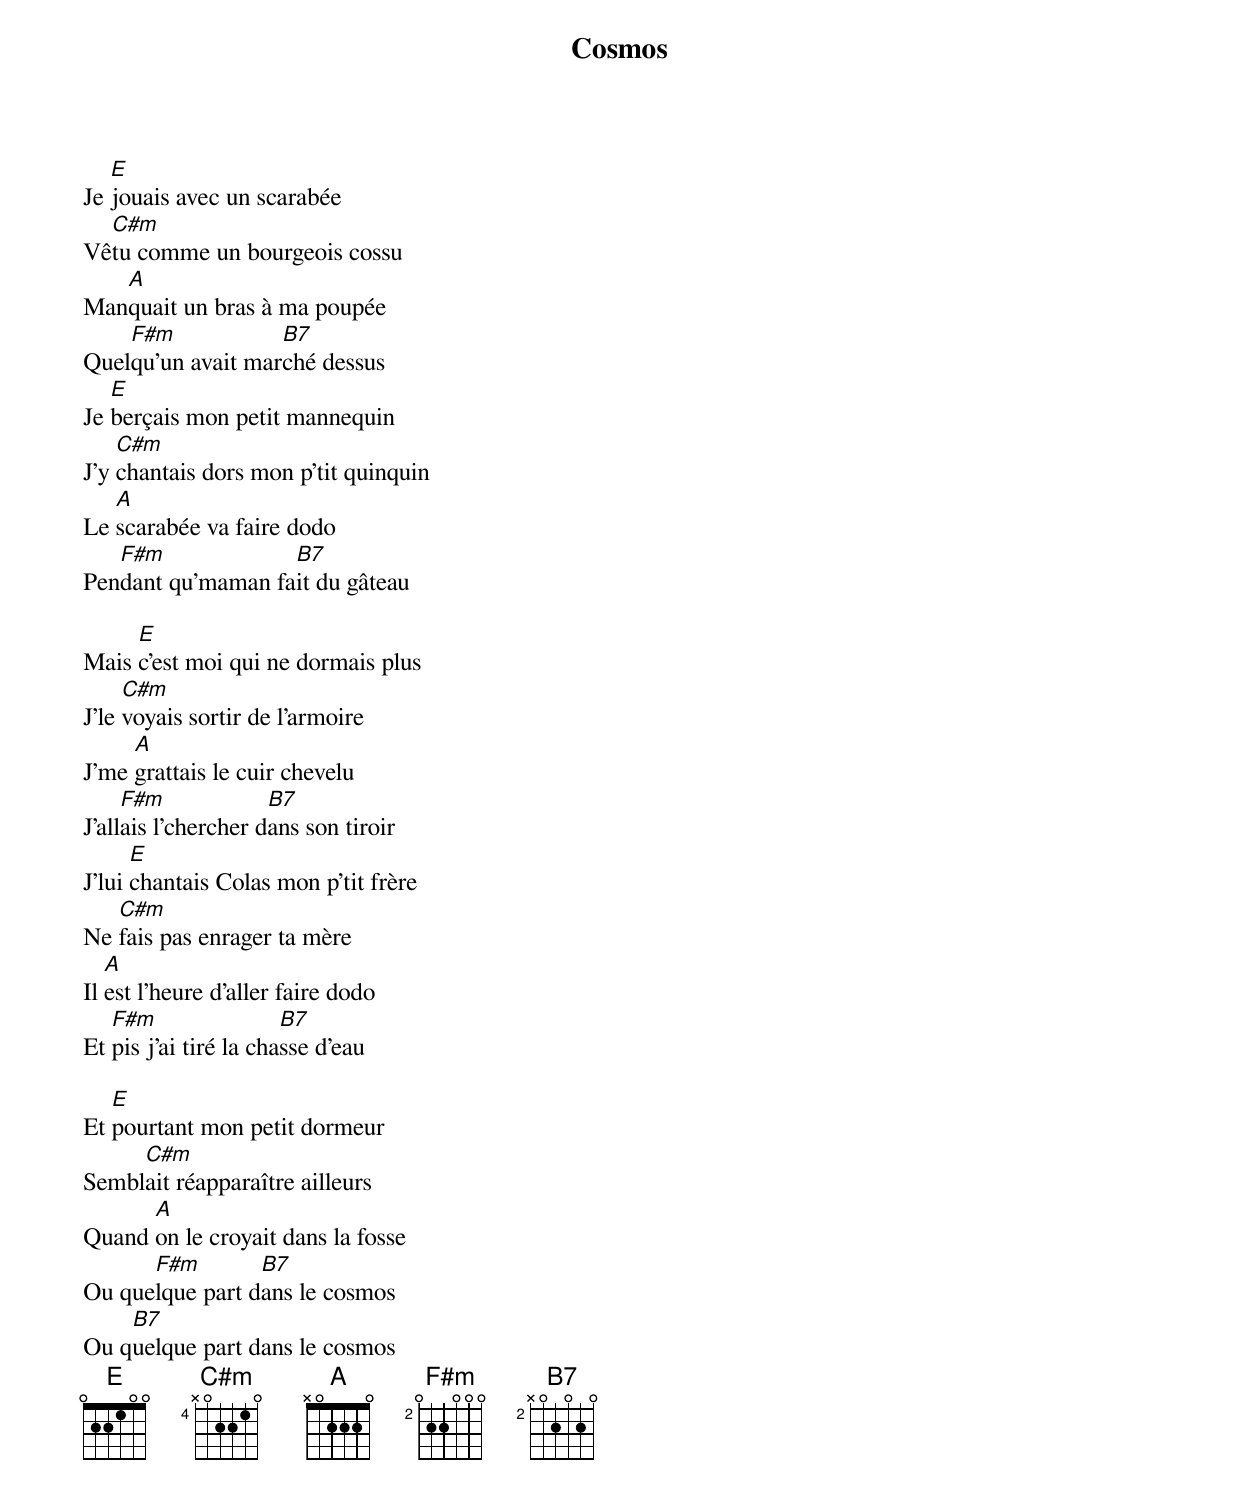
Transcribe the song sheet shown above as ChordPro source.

{title: Cosmos}
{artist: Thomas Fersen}
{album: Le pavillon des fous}
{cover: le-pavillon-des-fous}
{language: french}
{columns: 2}
{define: E frets 0 2 2 1 0 0}
{define: C#m base-fret 4 frets X 0 2 2 1 0}
{define: A frets X 0 2 2 2 0}
{define: F#m base-fret 2 frets 0 2 2 0 0 0}
{define: B7 base-fret 2 frets X 0 2 0 2 0}
{define: G#m base-fret 4 frets 0 2 2 0 0 0}

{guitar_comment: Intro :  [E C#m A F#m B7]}
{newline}
Je [E]jouais avec un scarabée
Vê[C#m]tu comme un bourgeois cossu
Man[A]quait un bras à ma poupée
Quel[F#m]qu'un avait mar[B7]ché dessus
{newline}
Je [E]berçais mon petit mannequin
J'y [C#m]chantais dors mon p'tit quinquin
Le [A]scarabée va faire dodo
Pen[F#m]dant qu'maman fa[B7]it du gâteau
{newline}
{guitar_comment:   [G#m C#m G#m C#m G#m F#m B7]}

Mais [E]c'est moi qui ne dormais plus
J'le [C#m]voyais sortir de l'armoire
J'me [A]grattais le cuir chevelu
J'all[F#m]ais l'chercher d[B7]ans son tiroir
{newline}
J'lui [E]chantais Colas mon p'tit frère
Ne [C#m]fais pas enrager ta mère
Il [A]est l'heure d'aller faire dodo
Et [F#m]pis j'ai tiré la cha[B7]sse d'eau
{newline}
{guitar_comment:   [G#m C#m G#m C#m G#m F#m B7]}

Et [E]pourtant mon petit dormeur
Sembl[C#m]ait réapparaître ailleurs
Quand [A]on le croyait dans la fosse
Ou que[F#m]lque part d[B7]ans le cosmos
Ou q[B7]uelque part dans le cosmos
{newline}
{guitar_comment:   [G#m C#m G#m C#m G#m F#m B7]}
